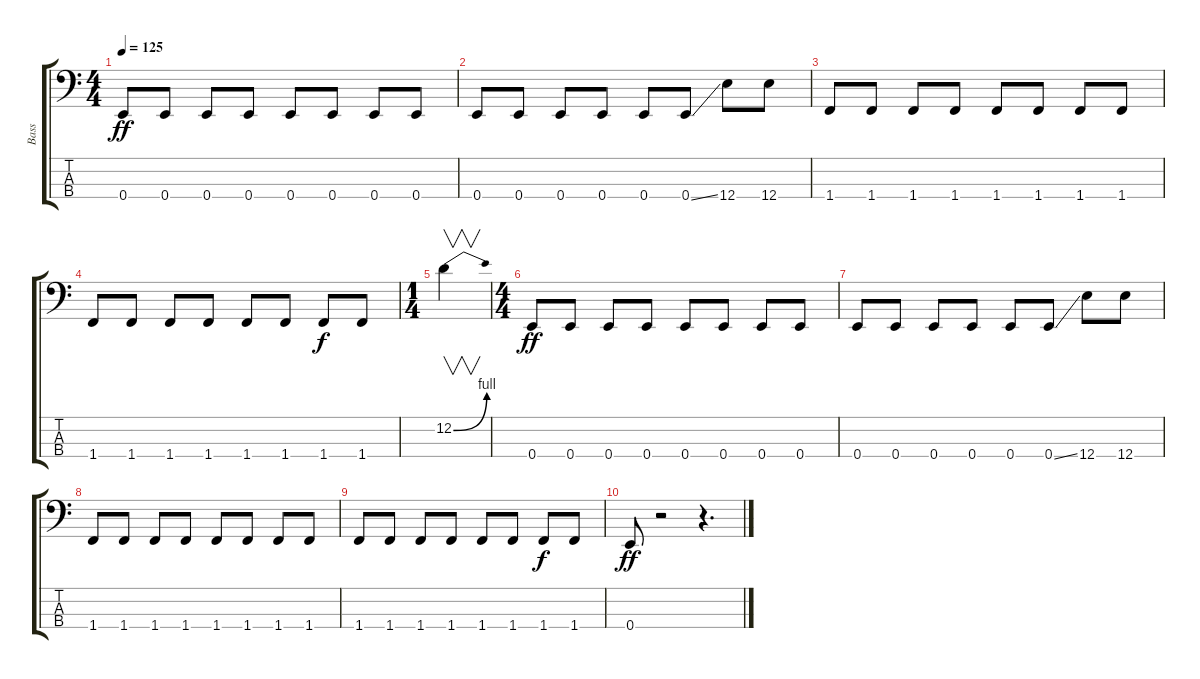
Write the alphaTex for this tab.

\track ("Bass" "Bass") {instrument electricbassfinger}
\staff {score tabs}
\tuning (G2 D2 A1 E1) {hide}
\ts (4 4)
\tempo 125
\clef f4
\ks c
0.4.8{dy ff} 0.4.8 0.4.8 0.4.8 0.4.8 0.4.8 0.4.8 0.4.8 |
0.4.8 0.4.8 0.4.8 0.4.8 0.4.8 0.4{ss}.8 12.4.8 12.4.8 |
1.4.8 1.4.8 1.4.8 1.4.8 1.4.8 1.4.8 1.4.8 1.4.8 |
1.4.8 1.4.8 1.4.8 1.4.8 1.4.8 1.4.8 1.4.8{dy f} 1.4.8 |
\ts (1 4)
12.2{be (bend 0 0 60 4)}.4{v} |
\ts (4 4)
0.4.8{dy ff} 0.4.8 0.4.8 0.4.8 0.4.8 0.4.8 0.4.8 0.4.8 |
0.4.8 0.4.8 0.4.8 0.4.8 0.4.8 0.4{ss}.8 12.4.8 12.4.8 |
1.4.8 1.4.8 1.4.8 1.4.8 1.4.8 1.4.8 1.4.8 1.4.8 |
1.4.8 1.4.8 1.4.8 1.4.8 1.4.8 1.4.8 1.4.8{dy f} 1.4.8 |
0.4.8{dy ff} r.2 r.4{d}
